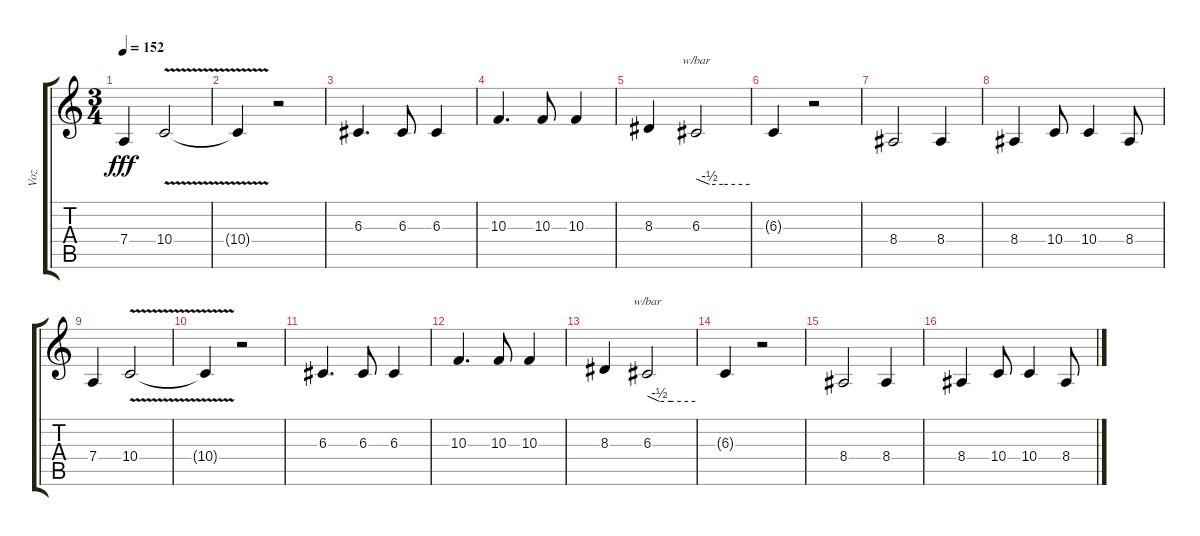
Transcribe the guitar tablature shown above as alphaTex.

\track ("Voz" "Voz") {instrument baritonesax}
\staff {score tabs}
\tuning (E4 B3 G3 D3 A2 E2) {hide}
\ts (3 4)
\tempo 152
\clef g2
\ks c
7.4.4{dy fff} 10.4{v}.2 |
10.4{t}.4 r.2 |
6.3.4{d} 6.3.8 6.3.4 |
10.3.4{d} 10.3.8 10.3.4 |
8.3.4 6.3.2{tbe (custom default 0 0 15 -2 30 -2 60 -2)} |
6.3{t}.4 r.2 |
8.4.2 8.4.4 |
8.4.4 10.4.8 10.4.4 8.4.8 |
7.4.4 10.4{v}.2 |
10.4{t}.4 r.2 |
6.3.4{d} 6.3.8 6.3.4 |
10.3.4{d} 10.3.8 10.3.4 |
8.3.4 6.3.2{tbe (custom default 0 0 15 -2 30 -2 60 -2)} |
6.3{t}.4 r.2 |
8.4.2 8.4.4 |
8.4.4 10.4.8 10.4.4 8.4.8
